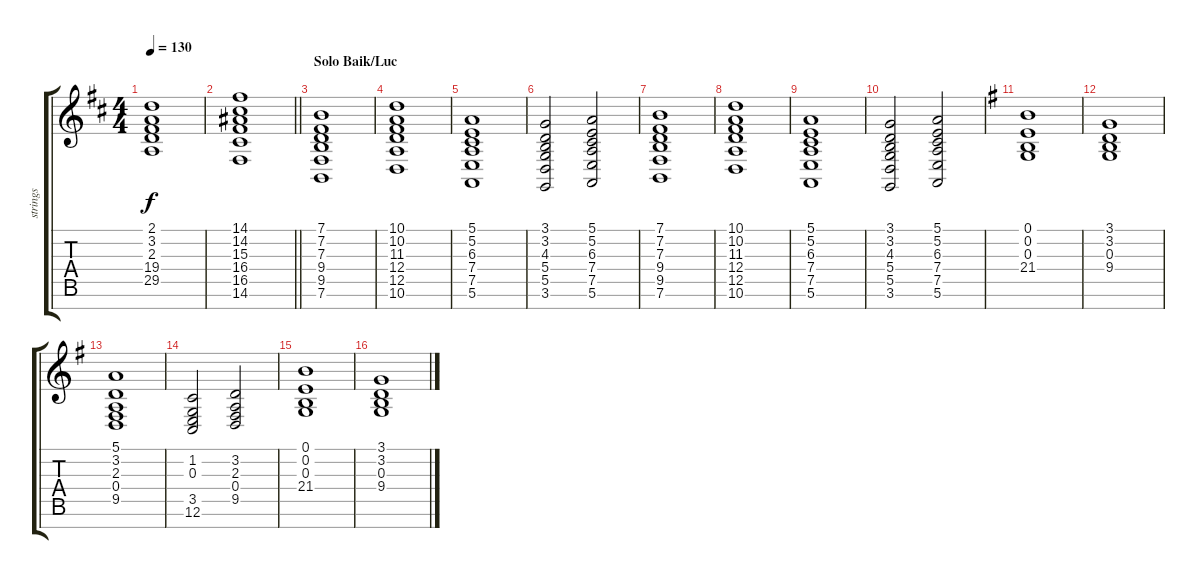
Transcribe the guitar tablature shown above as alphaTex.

\track ("strings" "strings") {instrument stringensemble1}
\staff {score tabs}
\tuning (E4 B3 G3 D3 A2 E2 B1) {hide}
\ts (4 4)
\tempo 130
\clef g2
\ks bminor
(2.1 3.2 2.3 19.4 29.5).1{dy f} |
\barLineRight lightlight
(14.1 14.2 15.3 16.4 16.5 14.6).1 |
\section ("" "Solo Baik/Luc")
(7.1 7.2 7.3 9.4 9.5 7.6).1 |
(10.1 10.2 11.3 12.4 12.5 10.6).1 |
(5.1 5.2 6.3 7.4 7.5 5.6).1 |
(3.1 3.2 4.3 5.4 5.5 3.6).2 (5.1 5.2 6.3 7.4 7.5 5.6).2 |
(7.1 7.2 7.3 9.4 9.5 7.6).1 |
(10.1 10.2 11.3 12.4 12.5 10.6).1 |
(5.1 5.2 6.3 7.4 7.5 5.6).1 |
(3.1 3.2 4.3 5.4 5.5 3.6).2 (5.1 5.2 6.3 7.4 7.5 5.6).2 |
\ks eminor
(0.1 0.2 0.3 21.4).1 |
(3.1 3.2 0.3 9.4).1 |
(5.1 3.2 2.3 0.4 9.5).1 |
(1.2 0.3 3.5 12.6).2 (3.2 2.3 0.4 9.5).2 |
(0.1 0.2 0.3 21.4).1 |
(3.1 3.2 0.3 9.4).1
